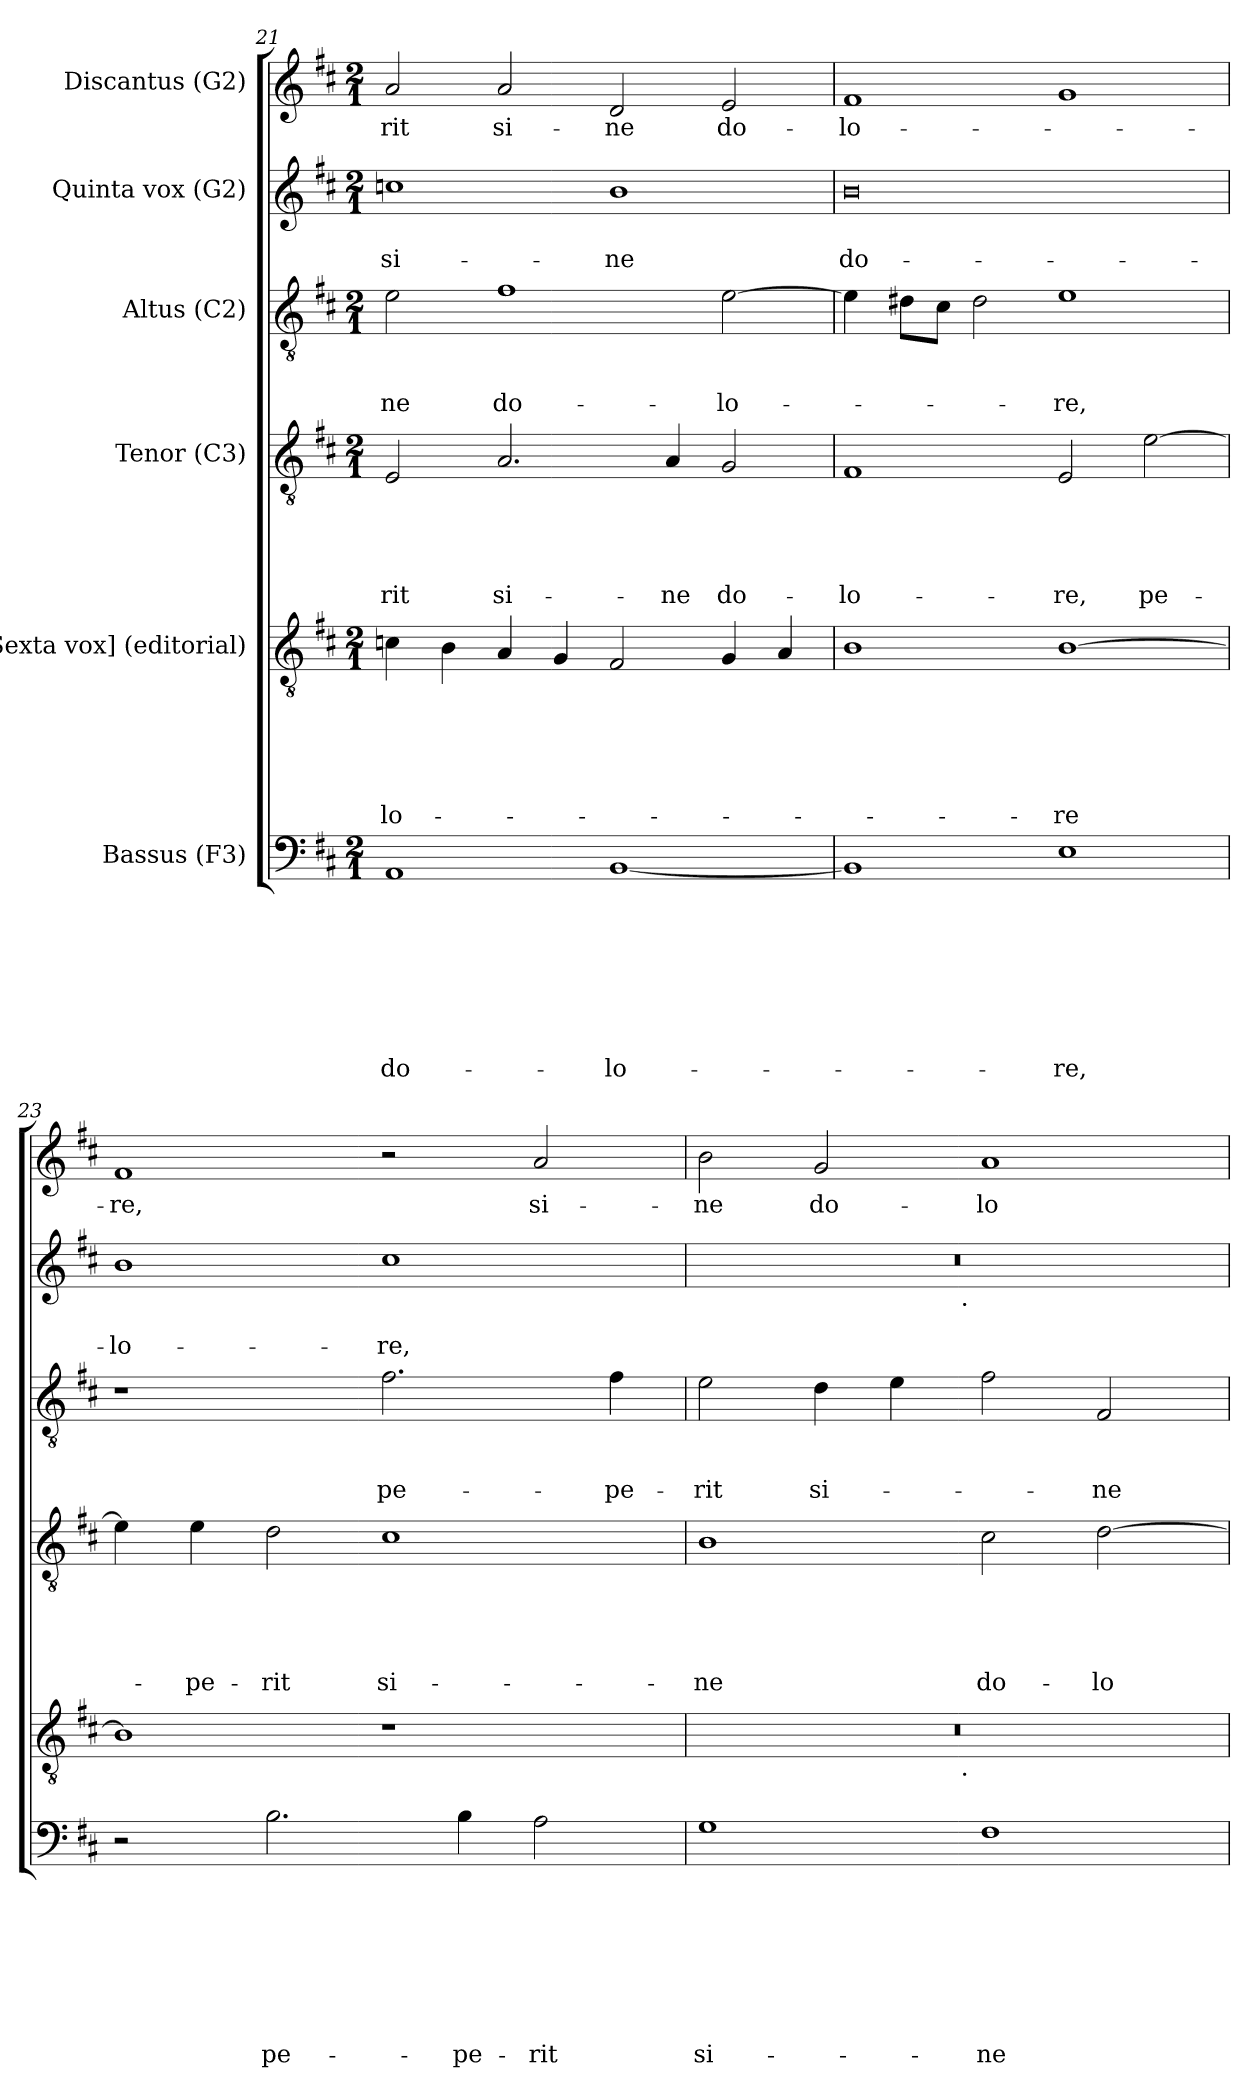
**kern	**text	**text	**text	**text	**text	**text	**text	**text	**kern	**text	**text	**text	**text	**text	**text	**kern	**text	**text	**text	**text	**text	**kern	**text	**text	**text	**kern	**text	**text	**kern	**text
*part6	*part6	*part6	*part6	*part6	*part6	*part6	*part6	*part6	*part5	*part5	*part5	*part5	*part5	*part5	*part5	*part4	*part4	*part4	*part4	*part4	*part4	*part3	*part3	*part3	*part3	*part2	*part2	*part2	*part1	*part1
*staff6	*staff6	*staff6	*staff6	*staff6	*staff6	*staff6	*staff6	*staff6	*staff5	*staff5	*staff5	*staff5	*staff5	*staff5	*staff5	*staff4	*staff4	*staff4	*staff4	*staff4	*staff4	*staff3	*staff3	*staff3	*staff3	*staff2	*staff2	*staff2	*staff1	*staff1
*I"Bassus (F3)	*	*	*	*	*	*	*	*	*I"[Sexta vox] (editorial)	*	*	*	*	*	*	*I"Tenor (C3)	*	*	*	*	*	*I"Altus (C2)	*	*	*	*I"Quinta vox (G2)	*	*	*I"Discantus (G2)	*
*clefF4	*	*	*	*	*	*	*	*	*clefGv2	*	*	*	*	*	*	*clefGv2	*	*	*	*	*	*clefGv2	*	*	*	*clefG2	*	*	*clefG2	*
*k[f#c#]	*	*	*	*	*	*	*	*	*k[f#c#]	*	*	*	*	*	*	*k[f#c#]	*	*	*	*	*	*k[f#c#]	*	*	*	*k[f#c#]	*	*	*k[f#c#]	*
*D:	*	*	*	*	*	*	*	*	*D:	*	*	*	*	*	*	*D:	*	*	*	*	*	*D:	*	*	*	*D:	*	*	*D:	*
*M2/1	*	*	*	*	*	*	*	*	*M2/1	*	*	*	*	*	*	*M2/1	*	*	*	*	*	*M2/1	*	*	*	*M2/1	*	*	*M2/1	*
=21	=21	=21	=21	=21	=21	=21	=21	=21	=21	=21	=21	=21	=21	=21	=21	=21	=21	=21	=21	=21	=21	=21	=21	=21	=21	=21	=21	=21	=21	=21
!	!	!	!	!	!	!	!	!LO:LY:b	!	!	!	!	!	!	!LO:LY:b	!	!	!	!	!	!LO:LY:b	!	!	!	!LO:LY:b	!	!	!LO:LY:b	!	!LO:LY:b
1AA	.	.	.	.	.	.	.	do-	4cn\	.	.	.	.	.	-lo-	2E/	.	.	.	.	-rit	2e\	.	.	-ne	1ccn	.	si-	2a/	-rit
.	.	.	.	.	.	.	.	.	4B\	.	.	.	.	.	.	.	.	.	.	.	.	.	.	.	.	.	.	.	.	.
!	!	!	!	!	!	!	!	!	!	!	!	!	!	!	!	!	!	!	!	!	!LO:LY:b	!	!	!	!LO:LY:b	!	!	!	!	!LO:LY:b
.	.	.	.	.	.	.	.	.	4A/	.	.	.	.	.	.	2.A/	.	.	.	.	si-	1f#	.	.	do-	.	.	.	2a/	si-
.	.	.	.	.	.	.	.	.	4G/	.	.	.	.	.	.	.	.	.	.	.	.	.	.	.	.	.	.	.	.	.
!	!	!	!	!	!	!	!	!LO:LY:b	!	!	!	!	!	!	!	!	!	!	!	!	!	!	!	!	!	!	!	!LO:LY:b	!	!LO:LY:b
[<1BB	.	.	.	.	.	.	.	-lo-	2F#/	.	.	.	.	.	.	.	.	.	.	.	.	.	.	.	.	1b	.	-ne	2d/	-ne
!	!	!	!	!	!	!	!	!	!	!	!	!	!	!	!	!	!	!	!	!	!LO:LY:b	!	!	!	!	!	!	!	!	!
.	.	.	.	.	.	.	.	.	.	.	.	.	.	.	.	4A/	.	.	.	.	-ne	.	.	.	.	.	.	.	.	.
!	!	!	!	!	!	!	!	!	!	!	!	!	!	!	!	!	!	!	!	!	!LO:LY:b	!	!	!	!LO:LY:b	!	!	!	!	!LO:LY:b
.	.	.	.	.	.	.	.	.	4G/	.	.	.	.	.	.	2G/	.	.	.	.	do-	[>2e\	.	.	-lo-	.	.	.	2e/	do-
.	.	.	.	.	.	.	.	.	4A/	.	.	.	.	.	.	.	.	.	.	.	.	.	.	.	.	.	.	.	.	.
=22	=22	=22	=22	=22	=22	=22	=22	=22	=22	=22	=22	=22	=22	=22	=22	=22	=22	=22	=22	=22	=22	=22	=22	=22	=22	=22	=22	=22	=22	=22
!	!	!	!	!	!	!	!	!	!	!	!	!	!	!	!	!	!	!	!	!	!LO:LY:b	!	!	!	!	!	!	!LO:LY:b:rj	!	!LO:LY:b
1BB]	.	.	.	.	.	.	.	.	1B	.	.	.	.	.	.	1F#	.	.	.	.	-lo-	4e\]	.	.	.	0b	.	do-	1f#	-lo-
.	.	.	.	.	.	.	.	.	.	.	.	.	.	.	.	.	.	.	.	.	.	8d#X\L	.	.	.	.	.	.	.	.
.	.	.	.	.	.	.	.	.	.	.	.	.	.	.	.	.	.	.	.	.	.	8c#\J	.	.	.	.	.	.	.	.
.	.	.	.	.	.	.	.	.	.	.	.	.	.	.	.	.	.	.	.	.	.	2d#\	.	.	.	.	.	.	.	.
!	!	!	!	!	!	!	!	!LO:LY:b	!	!	!	!	!	!	!LO:LY:b	!	!	!	!	!	!LO:LY:b	!	!	!	!LO:LY:b	!	!	!	!	!
1E	.	.	.	.	.	.	.	-re,	[>1B	.	.	.	.	.	-re	2E/	.	.	.	.	-re,	1e	.	.	-re,	.	.	.	1g	.
!	!	!	!	!	!	!	!	!	!	!	!	!	!	!	!	!	!	!	!	!	!LO:LY:b	!	!	!	!	!	!	!	!	!
.	.	.	.	.	.	.	.	.	.	.	.	.	.	.	.	[>2e\	.	.	.	.	pe-	.	.	.	.	.	.	.	.	.
!!LO:PB:g=z
=23	=23	=23	=23	=23	=23	=23	=23	=23	=23	=23	=23	=23	=23	=23	=23	=23	=23	=23	=23	=23	=23	=23	=23	=23	=23	=23	=23	=23	=23	=23
!	!	!	!	!	!	!	!	!	!	!	!	!	!	!	!	!	!	!	!	!	!	!	!	!	!	!	!	!LO:LY:b	!	!LO:LY:b
2r	.	.	.	.	.	.	.	.	1B]	.	.	.	.	.	.	4e\]	.	.	.	.	.	1r	.	.	.	1b	.	-lo-	1f#	-re,
!	!	!	!	!	!	!	!	!	!	!	!	!	!	!	!	!	!	!	!	!	!LO:LY:b	!	!	!	!	!	!	!	!	!
.	.	.	.	.	.	.	.	.	.	.	.	.	.	.	.	4e\	.	.	.	.	-pe-	.	.	.	.	.	.	.	.	.
!	!	!	!	!	!	!	!	!LO:LY:b	!	!	!	!	!	!	!	!	!	!	!	!	!LO:LY:b:rj	!	!	!	!	!	!	!	!	!
2.B\	.	.	.	.	.	.	.	pe-	.	.	.	.	.	.	.	2d\	.	.	.	.	-rit	.	.	.	.	.	.	.	.	.
!	!	!	!	!	!	!	!	!	!	!	!	!	!	!	!	!	!	!	!	!	!LO:LY:b	!	!	!	!LO:LY:b	!	!	!LO:LY:b	!	!
.	.	.	.	.	.	.	.	.	1r	.	.	.	.	.	.	1c#	.	.	.	.	si-	2.f#\	.	.	pe-	1cc#	.	-re,	2r	.
!	!	!	!	!	!	!	!	!LO:LY:b	!	!	!	!	!	!	!	!	!	!	!	!	!	!	!	!	!	!	!	!	!	!
4B\	.	.	.	.	.	.	.	-pe-	.	.	.	.	.	.	.	.	.	.	.	.	.	.	.	.	.	.	.	.	.	.
!	!	!	!	!	!	!	!	!LO:LY:b:rj	!	!	!	!	!	!	!	!	!	!	!	!	!	!	!	!	!	!	!	!	!	!LO:LY:b
2A\	.	.	.	.	.	.	.	-rit	.	.	.	.	.	.	.	.	.	.	.	.	.	.	.	.	.	.	.	.	2a/	si-
!	!	!	!	!	!	!	!	!	!	!	!	!	!	!	!	!	!	!	!	!	!	!	!	!	!LO:LY:b	!	!	!	!	!
.	.	.	.	.	.	.	.	.	.	.	.	.	.	.	.	.	.	.	.	.	.	4f#\	.	.	-pe-	.	.	.	.	.
=24	=24	=24	=24	=24	=24	=24	=24	=24	=24	=24	=24	=24	=24	=24	=24	=24	=24	=24	=24	=24	=24	=24	=24	=24	=24	=24	=24	=24	=24	=24
!	!	!	!	!	!	!	!	!LO:LY:b	!	!	!	!	!	!	!	!	!	!	!	!	!LO:LY:b	!	!	!	!LO:LY:b	!	!	!	!	!LO:LY:b
*	*	*	*	*	*	*	*	*	*^	*	*	*	*	*	*	*	*	*	*	*	*	*	*	*	*	*^	*	*	*	*
1G	.	.	.	.	.	.	.	si-	0r	2ryy	.	.	.	.	.	.	1B	.	.	.	.	-ne	2e\	.	.	-rit	0r	2ryy	.	.	2b\	-ne
!	!	!	!	!	!	!	!	!	!	!	!	!	!	!	!	!	!	!	!	!	!	!	!	!	!	!LO:LY:b	!	!	!	!	!	!LO:LY:b
.	.	.	.	.	.	.	.	.	.	4...ryy	.	.	.	.	.	.	.	.	.	.	.	.	4d\	.	.	si-	.	4...ryy	.	.	2g/	do-
.	.	.	.	.	.	.	.	.	.	.	.	.	.	.	.	.	.	.	.	.	.	.	4e\	.	.	.	.	.	.	.	.	.
!	!	!	!	!	!	!	!	!	!	!	!	!	!	!	!	!	!	!	!	!	!	!	!	!	!	!	!	!LO:TX:b:t=.	!	!	!	!
!	!	!	!	!	!	!	!	!	!	!LO:TX:b:t=.	!	!	!	!	!	!	!	!	!	!	!	!	!	!	!	!	!	!	!	!	!	!
.	.	.	.	.	.	.	.	.	.	1ryy	.	.	.	.	.	.	.	.	.	.	.	.	.	.	.	.	.	1ryy	.	.	.	.
!	!	!	!	!	!	!	!	!LO:LY:b	!	!	!	!	!	!	!	!	!	!	!	!	!	!LO:LY:b	!	!	!	!	!	!	!	!	!	!LO:LY:b
1F#	.	.	.	.	.	.	.	-ne	.	.	.	.	.	.	.	.	2c#\	.	.	.	.	do-	2f#\	.	.	.	.	.	.	.	1a	-lo-
!	!	!	!	!	!	!	!	!	!	!	!	!	!	!	!	!	!	!	!	!	!	!LO:LY:b	!	!	!	!LO:LY:b	!	!	!	!	!	!
.	.	.	.	.	.	.	.	.	.	.	.	.	.	.	.	.	[>2d\	.	.	.	.	-lo-	2F#/	.	.	-ne	.	.	.	.	.	.
.	.	.	.	.	.	.	.	.	.	32ryy	.	.	.	.	.	.	.	.	.	.	.	.	.	.	.	.	.	32ryy	.	.	.	.
*	*	*	*	*	*	*	*	*	*v	*v	*	*	*	*	*	*	*	*	*	*	*	*	*	*	*	*	*v	*v	*	*	*	*
=	=	=	=	=	=	=	=	=	=	=	=	=	=	=	=	=	=	=	=	=	=	=	=	=	=	=	=	=	=	=
*-	*-	*-	*-	*-	*-	*-	*-	*-	*-	*-	*-	*-	*-	*-	*-	*-	*-	*-	*-	*-	*-	*-	*-	*-	*-	*-	*-	*-	*-	*-
